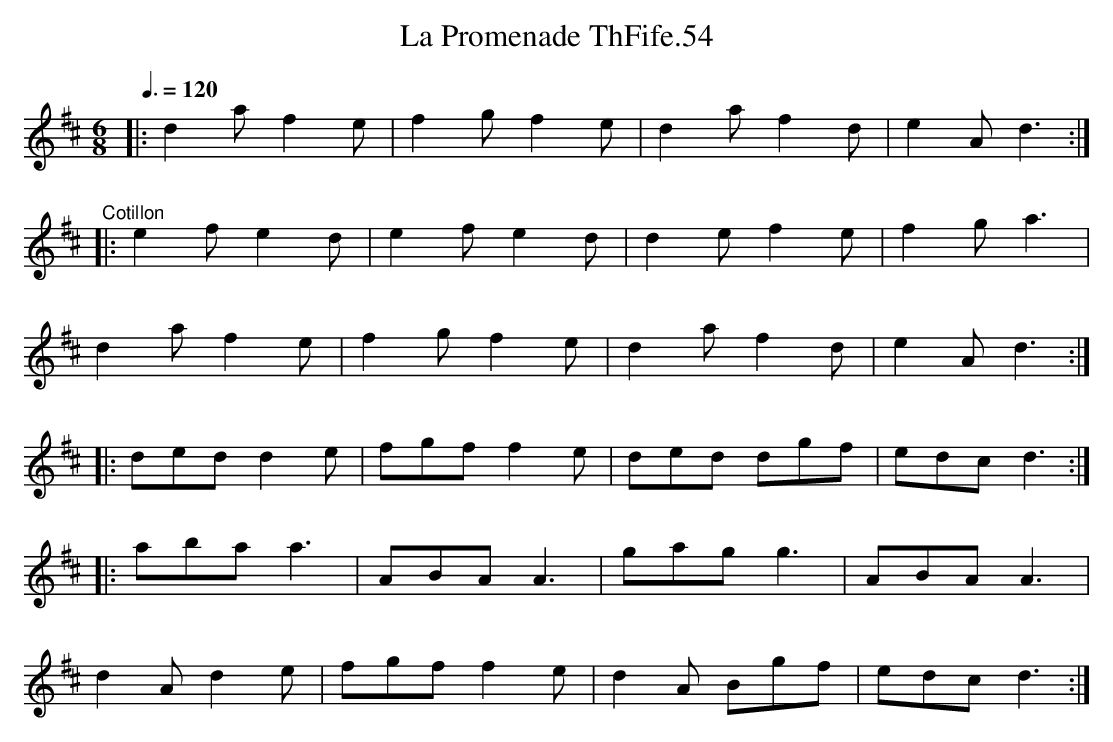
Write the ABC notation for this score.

X:1
T:La Promenade ThFife.54
M:6/8
L:1/8
Q:3/8=120
K:D
|: d2 a f2 e | f2 g f2 e | d2 a f2 d | e2 A d3 :|
"^Cotillon"|: e2 f e2 d |e2 f e2 d | d2 e f2 e | f2 g a3 |
d2 a f2 e | f2 g f2 e |d2 a f2 d | e2 A d3 :|
|: ded d2 e | fgf f2 e | ded dgf |edc d3 :|
|: aba a3 | ABA A3 | gag g3 | ABA A3 |
d2 A d2 e | fgf f2 e | d2 A Bgf | edc d3 :|
